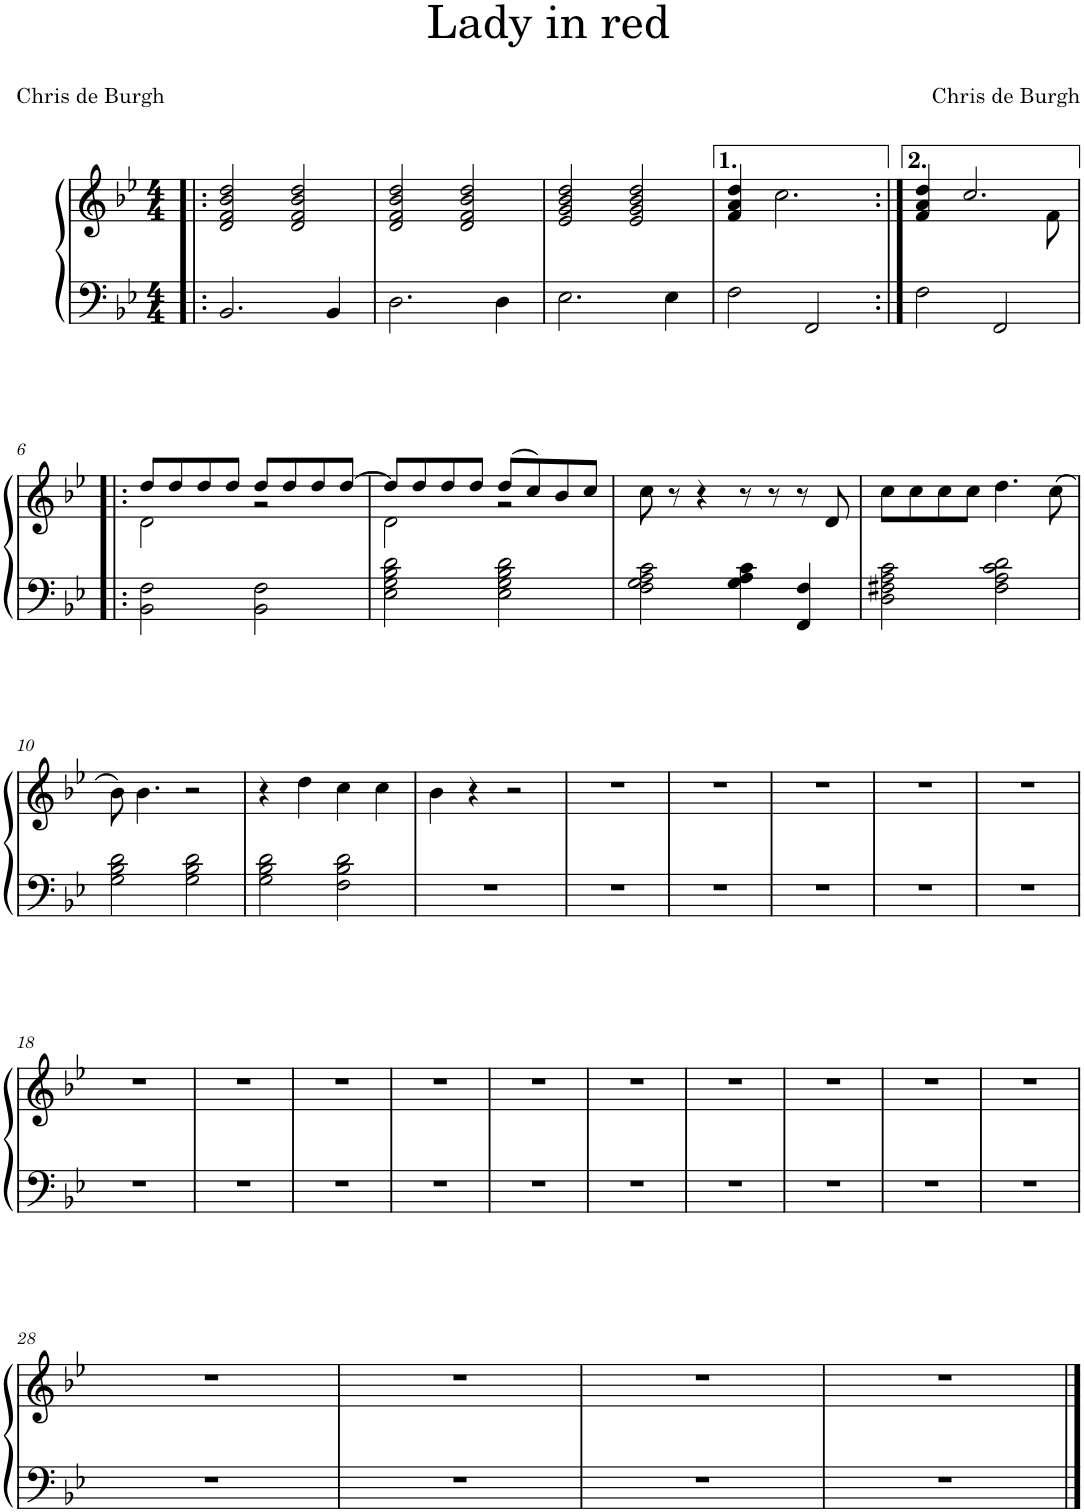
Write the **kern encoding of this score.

**kern	**kern
*part1	*part1
*staff2	*staff1
*I"Piano	*
*I'Pno.	*
*clefF4	*clefG2
*k[b-e-]	*k[b-e-]
*M4/4	*M4/4
=1!|:	=1!|:
2.BB-/	2d/ 2f/ 2b-/ 2dd/
.	2d/ 2f/ 2b-/ 2dd/
4BB-/	.
=2	=2
2.D\	2d/ 2f/ 2b-/ 2dd/
.	2d/ 2f/ 2b-/ 2dd/
4D\	.
=3	=3
2.E-\	2e-/ 2g/ 2b-/ 2dd/
.	2e-/ 2g/ 2b-/ 2dd/
4E-\	.
=4	=4
2F\	4f/ 4a/ 4dd/
.	2.cc\
2FF/	.
=5:|!	=5:|!
*	*^
2F\	4f/ 4a/ 4dd/	2..ryy
.	2.cc/	.
2FF/	.	.
.	.	8f\
!!LO:LB:g=z	!!
=6!|:	=6!|:	=6!|:
2BB-\ 2F\	8dd/L	2d\
.	8dd/	.
.	8dd/	.
.	8dd/J	.
2BB-\ 2F\	8dd/L	2r
.	8dd/	.
.	8dd/	.
.	[8dd/J	.
=7	=7	=7
2E-\ 2G\ 2B-\ 2d\	8dd/L]	2d\
.	8dd/	.
.	8dd/	.
.	8dd/J	.
2E-\ 2G\ 2B-\ 2d\	(8dd/L	2r
.	8cc/)	.
.	8b-/	.
.	8cc/J	.
*	*v	*v
=8	=8
2F\ 2G\ 2A\ 2c\	8cc\
.	8r
.	4r
4G\ 4A\ 4c\	8r
.	8r
4FF/ 4F/	8r
.	8d/
=9	=9
2D\ 2F#X\ 2A\ 2c\	8cc\L
.	8cc\
.	8cc\
.	8cc\J
2F#\ 2A\ 2c\ 2d\	4.dd\
.	(8cc\
!!LO:LB:g=z
=10	=10
2G\ 2B-\ 2d\	8b-\)
.	4.b-\
2G\ 2B-\ 2d\	2r
=11	=11
2G\ 2B-\ 2d\	4r
.	4dd\
2F\ 2B-\ 2d\	4cc\
.	4cc\
=12	=12
1r	4b-\
.	4r
.	2r
=13	=13
1r	1r
=14	=14
1r	1r
=15	=15
1r	1r
=16	=16
1r	1r
=17	=17
1r	1r
!!LO:LB:g=z
=18	=18
1r	1r
=19	=19
1r	1r
=20	=20
1r	1r
=21	=21
1r	1r
=22	=22
1r	1r
=23	=23
1r	1r
=24	=24
1r	1r
=25	=25
1r	1r
=26	=26
1r	1r
=27	=27
1r	1r
!!LO:LB:g=z
=28	=28
1r	1r
=29	=29
1r	1r
=30	=30
1r	1r
=31	=31
1r	1r
==	==
*-	*-
